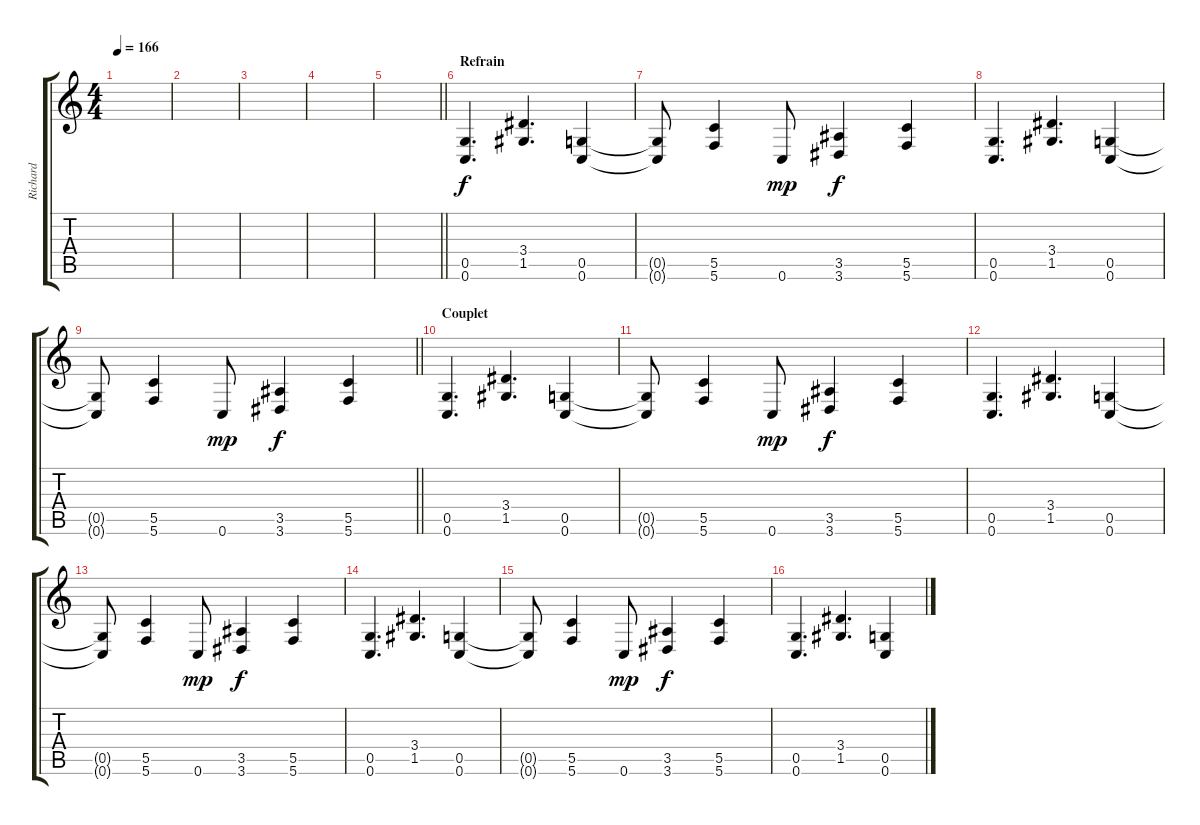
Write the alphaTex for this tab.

\track ("Richard" "Richard") {instrument distortionguitar}
\staff {score tabs}
\tuning (D4 A3 F3 C3 G2 C2) {hide}
\ts (4 4)
\tempo 166
\clef g2
\ks c
|
|
|
|
\barLineRight lightlight
|
\section ("" "Refrain")
(0.5 0.6).4{d} (3.4 1.5).4{d} (0.5 0.6).4 |
(0.5{t} 0.6{t}).8 (5.5 5.6).4 0.6.8{dy mp} (3.5 3.6).4{dy f} (5.5 5.6).4 |
(0.5 0.6).4{d} (3.4 1.5).4{d} (0.5 0.6).4 |
\barLineRight lightlight
(0.5{t} 0.6{t}).8 (5.5 5.6).4 0.6.8{dy mp} (3.5 3.6).4{dy f} (5.5 5.6).4 |
\section ("" "Couplet")
(0.5 0.6).4{d instrument electricguitarclean} (3.4 1.5).4{d} (0.5 0.6).4 |
(0.5{t} 0.6{t}).8 (5.5 5.6).4 0.6.8{dy mp} (3.5 3.6).4{dy f} (5.5 5.6).4 |
(0.5 0.6).4{d} (3.4 1.5).4{d} (0.5 0.6).4 |
(0.5{t} 0.6{t}).8 (5.5 5.6).4 0.6.8{dy mp} (3.5 3.6).4{dy f} (5.5 5.6).4 |
(0.5 0.6).4{d instrument electricguitarclean} (3.4 1.5).4{d} (0.5 0.6).4 |
(0.5{t} 0.6{t}).8 (5.5 5.6).4 0.6.8{dy mp} (3.5 3.6).4{dy f} (5.5 5.6).4 |
(0.5 0.6).4{d} (3.4 1.5).4{d} (0.5 0.6).4
